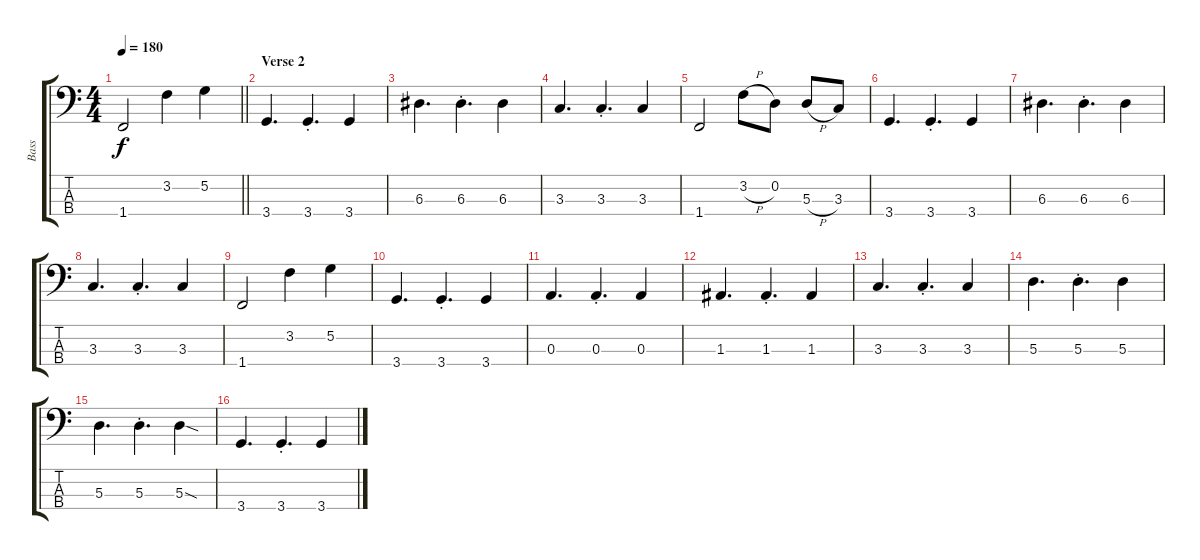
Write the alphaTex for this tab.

\track ("Bass" "Bass") {instrument electricbassfinger}
\staff {score tabs}
\tuning (G2 D2 A1 E1) {hide}
\ts (4 4)
\tempo 180
\clef f4
\barLineRight lightlight
\ks c
1.4.2{dy f} 3.2.4 5.2.4 |
\section ("" "Verse 2")
3.4.4{d} 3.4{st}.4{d} 3.4.4 |
6.3.4{d} 6.3{st}.4{d} 6.3.4 |
3.3.4{d} 3.3{st}.4{d} 3.3.4 |
1.4.2 3.2{h}.8 0.2.8 5.3{h}.8 3.3.8 |
3.4.4{d} 3.4{st}.4{d} 3.4.4 |
6.3.4{d} 6.3{st}.4{d} 6.3.4 |
3.3.4{d} 3.3{st}.4{d} 3.3.4 |
1.4.2 3.2.4 5.2.4 |
3.4.4{d} 3.4{st}.4{d} 3.4.4 |
0.3.4{d} 0.3{st}.4{d} 0.3.4 |
1.3.4{d} 1.3{st}.4{d} 1.3.4 |
3.3.4{d} 3.3{st}.4{d} 3.3.4 |
5.3.4{d} 5.3{st}.4{d} 5.3.4 |
5.3.4{d} 5.3{st}.4{d} 5.3{sod}.4 |
3.4.4{d} 3.4{st}.4{d} 3.4.4
